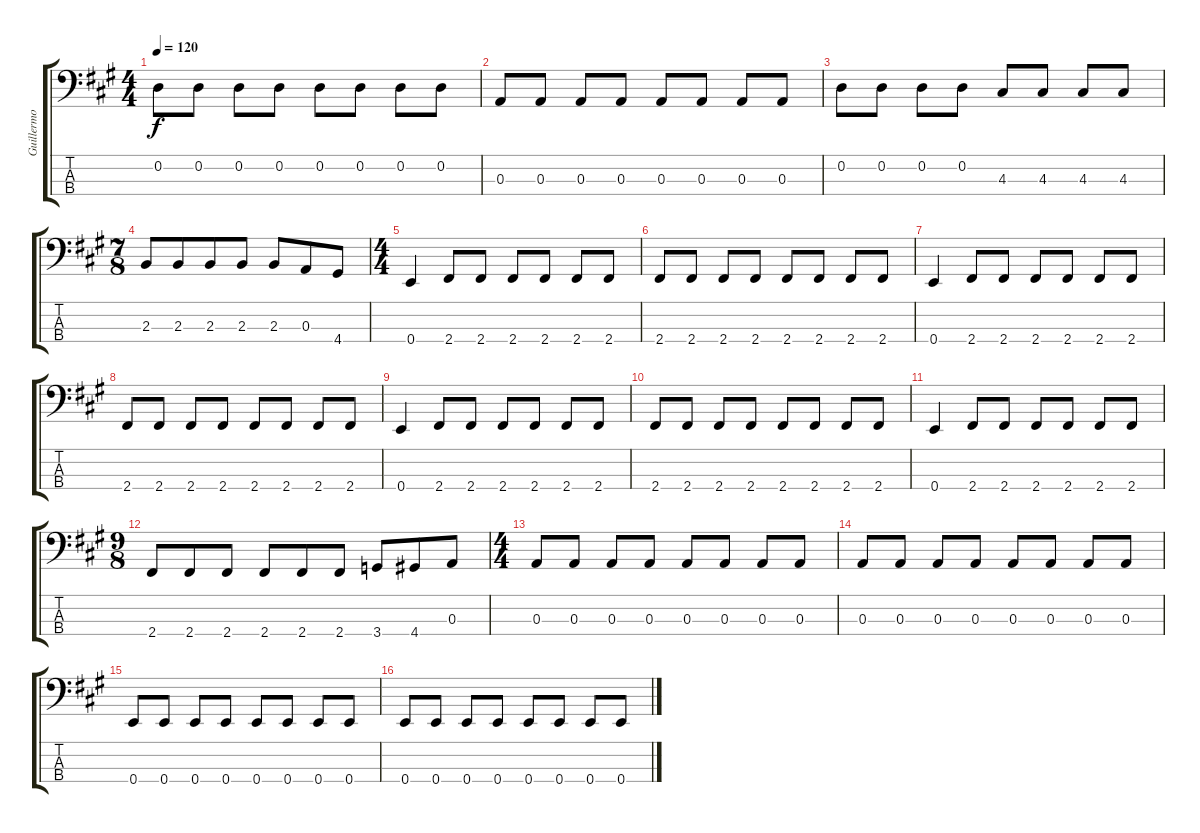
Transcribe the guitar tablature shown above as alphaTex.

\track ("Guillermo Sanchez" "Guillermo ") {instrument electricbasspick}
\staff {score tabs}
\tuning (G2 D2 A1 E1) {hide}
\ts (4 4)
\tempo 120
\clef f4
\ks a
0.2{t}.8{dy f} 0.2.8 0.2.8 0.2.8 0.2.8 0.2.8 0.2.8 0.2.8 |
0.3.8 0.3.8 0.3.8 0.3.8 0.3.8 0.3.8 0.3.8 0.3.8 |
0.2.8 0.2.8 0.2.8 0.2.8 4.3.8 4.3.8 4.3.8 4.3.8 |
\ts (7 8)
2.3.8 2.3.8 2.3.8 2.3.8 2.3.8 0.3.8 4.4.8 |
\ts (4 4)
0.4.4 2.4.8 2.4.8 2.4.8 2.4.8 2.4.8 2.4.8 |
2.4.8 2.4.8 2.4.8 2.4.8 2.4.8 2.4.8 2.4.8 2.4.8 |
0.4.4 2.4.8 2.4.8 2.4.8 2.4.8 2.4.8 2.4.8 |
2.4.8 2.4.8 2.4.8 2.4.8 2.4.8 2.4.8 2.4.8 2.4.8 |
0.4.4 2.4.8 2.4.8 2.4.8 2.4.8 2.4.8 2.4.8 |
2.4.8 2.4.8 2.4.8 2.4.8 2.4.8 2.4.8 2.4.8 2.4.8 |
0.4.4 2.4.8 2.4.8 2.4.8 2.4.8 2.4.8 2.4.8 |
\ts (9 8)
2.4.8 2.4.8 2.4.8 2.4.8 2.4.8 2.4.8 3.4.8 4.4.8 0.3.8 |
\ts (4 4)
0.3.8 0.3.8 0.3.8 0.3.8 0.3.8 0.3.8 0.3.8 0.3.8 |
0.3.8 0.3.8 0.3.8 0.3.8 0.3.8 0.3.8 0.3.8 0.3.8 |
0.4.8 0.4.8 0.4.8 0.4.8 0.4.8 0.4.8 0.4.8 0.4.8 |
0.4.8 0.4.8 0.4.8 0.4.8 0.4.8 0.4.8 0.4.8 0.4.8
